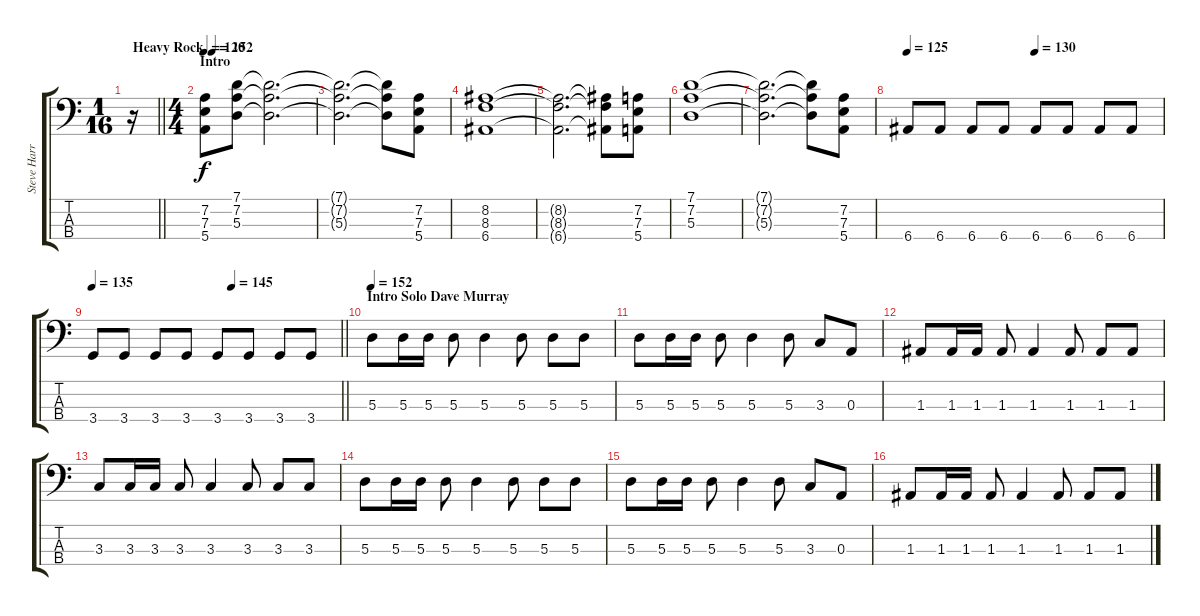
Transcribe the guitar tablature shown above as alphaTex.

\track ("Steve Harris" "Steve Harr") {instrument electricbassfinger}
\staff {score tabs}
\tuning (G2 D2 A1 E1) {hide}
\ts (1 16)
\tempo (152 "Heavy Rock")
\clef f4
\barLineRight lightlight
\ks c
r.16{dy f instrument electricbassfinger} |
\ts (4 4)
\section ("" "Intro")
\tempo 120
(7.2 7.3 5.4).8 (7.1 7.2 5.3).8 (7.1{t} 7.2{t} 5.3{t}).2{d} |
(7.1{t} 7.2{t} 5.3{t}).2{d} (7.1{t} 7.2{t} 5.3{t}).8 (7.2 7.3 5.4).8 |
(8.2 8.3 6.4).1 |
(8.2{t} 8.3{t} 6.4{t}).2{d} (8.2{t} 8.3{t} 6.4{t}).8 (7.2 7.3 5.4).8 |
(7.1 7.2 5.3).1 |
(7.1{t} 7.2{t} 5.3{t}).2{d} (7.1{t} 7.2{t} 5.3{t}).8 (7.2 7.3 5.4).8 |
\tempo 125
\tempo (130 0.5)
6.4.8 6.4.8 6.4.8 6.4.8 6.4.8 6.4.8 6.4.8 6.4.8 |
\tempo 135
\tempo (145 0.5625)
\barLineRight lightlight
3.4.8 3.4.8 3.4.8 3.4.8 3.4.8 3.4.8 3.4.8 3.4.8 |
\section ("" "Intro Solo Dave Murray")
\tempo 152
5.3.8 5.3.16 5.3.16 5.3.8 5.3.4 5.3.8 5.3.8 5.3.8 |
5.3.8 5.3.16 5.3.16 5.3.8 5.3.4 5.3.8 3.3.8 0.3.8 |
1.3.8 1.3.16 1.3.16 1.3.8 1.3.4 1.3.8 1.3.8 1.3.8 |
3.3.8 3.3.16 3.3.16 3.3.8 3.3.4 3.3.8 3.3.8 3.3.8 |
5.3.8 5.3.16 5.3.16 5.3.8 5.3.4 5.3.8 5.3.8 5.3.8 |
5.3.8 5.3.16 5.3.16 5.3.8 5.3.4 5.3.8 3.3.8 0.3.8 |
1.3.8 1.3.16 1.3.16 1.3.8 1.3.4 1.3.8 1.3.8 1.3.8
